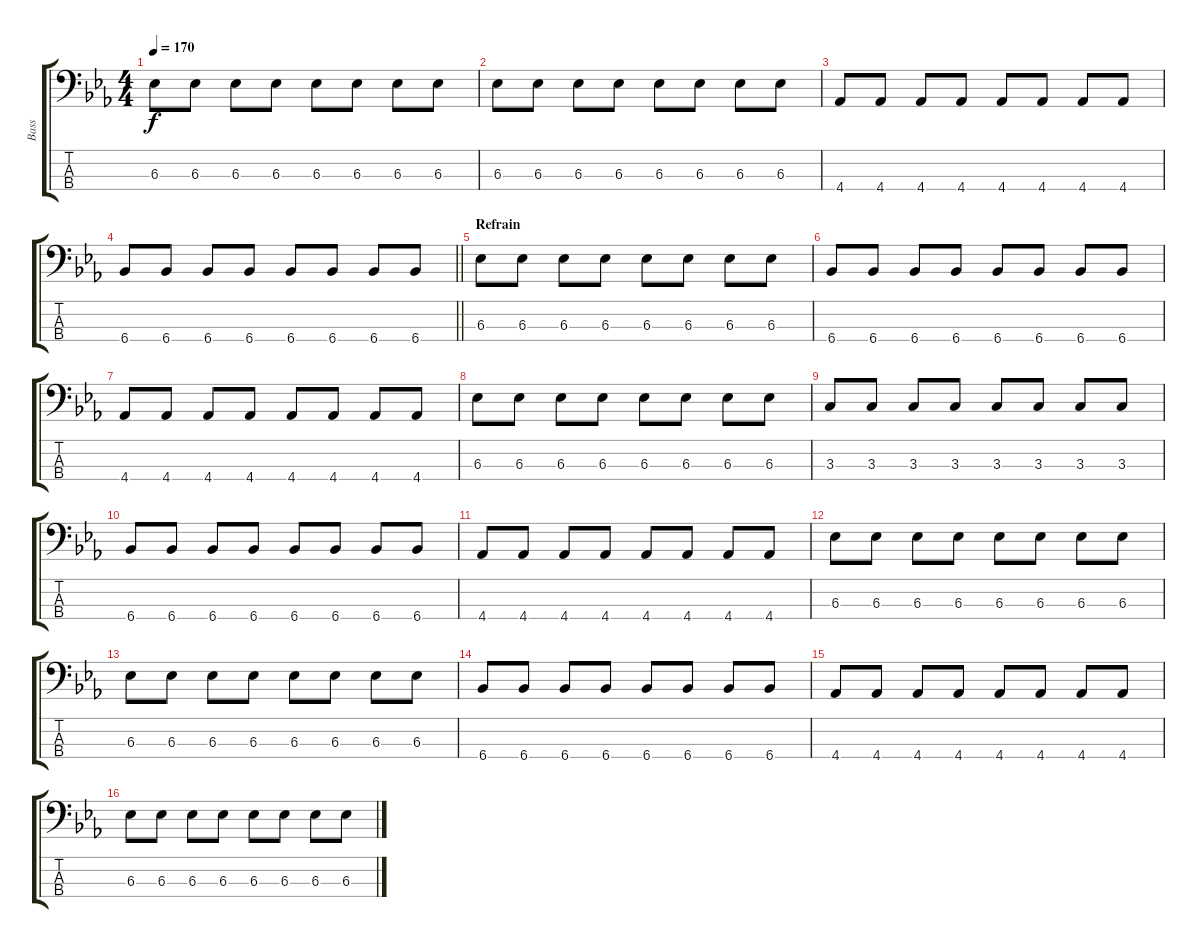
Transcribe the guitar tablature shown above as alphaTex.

\track ("Bass" "Bass") {instrument electricbassfinger}
\staff {score tabs}
\tuning (G2 D2 A1 E1) {hide}
\ts (4 4)
\tempo 170
\clef f4
\ks eb
6.3.8{dy f} 6.3.8 6.3.8 6.3.8 6.3.8 6.3.8 6.3.8 6.3.8 |
6.3.8 6.3.8 6.3.8 6.3.8 6.3.8 6.3.8 6.3.8 6.3.8 |
4.4.8 4.4.8 4.4.8 4.4.8 4.4.8 4.4.8 4.4.8 4.4.8 |
\barLineRight lightlight
6.4.8 6.4.8 6.4.8 6.4.8 6.4.8 6.4.8 6.4.8 6.4.8 |
\section ("" "Refrain")
6.3.8 6.3.8 6.3.8 6.3.8 6.3.8 6.3.8 6.3.8 6.3.8 |
6.4.8 6.4.8 6.4.8 6.4.8 6.4.8 6.4.8 6.4.8 6.4.8 |
4.4.8 4.4.8 4.4.8 4.4.8 4.4.8 4.4.8 4.4.8 4.4.8 |
6.3.8 6.3.8 6.3.8 6.3.8 6.3.8 6.3.8 6.3.8 6.3.8 |
3.3.8 3.3.8 3.3.8 3.3.8 3.3.8 3.3.8 3.3.8 3.3.8 |
6.4.8 6.4.8 6.4.8 6.4.8 6.4.8 6.4.8 6.4.8 6.4.8 |
4.4.8 4.4.8 4.4.8 4.4.8 4.4.8 4.4.8 4.4.8 4.4.8 |
6.3.8 6.3.8 6.3.8 6.3.8 6.3.8 6.3.8 6.3.8 6.3.8 |
6.3.8 6.3.8 6.3.8 6.3.8 6.3.8 6.3.8 6.3.8 6.3.8 |
6.4.8 6.4.8 6.4.8 6.4.8 6.4.8 6.4.8 6.4.8 6.4.8 |
4.4.8 4.4.8 4.4.8 4.4.8 4.4.8 4.4.8 4.4.8 4.4.8 |
6.3.8 6.3.8 6.3.8 6.3.8 6.3.8 6.3.8 6.3.8 6.3.8
